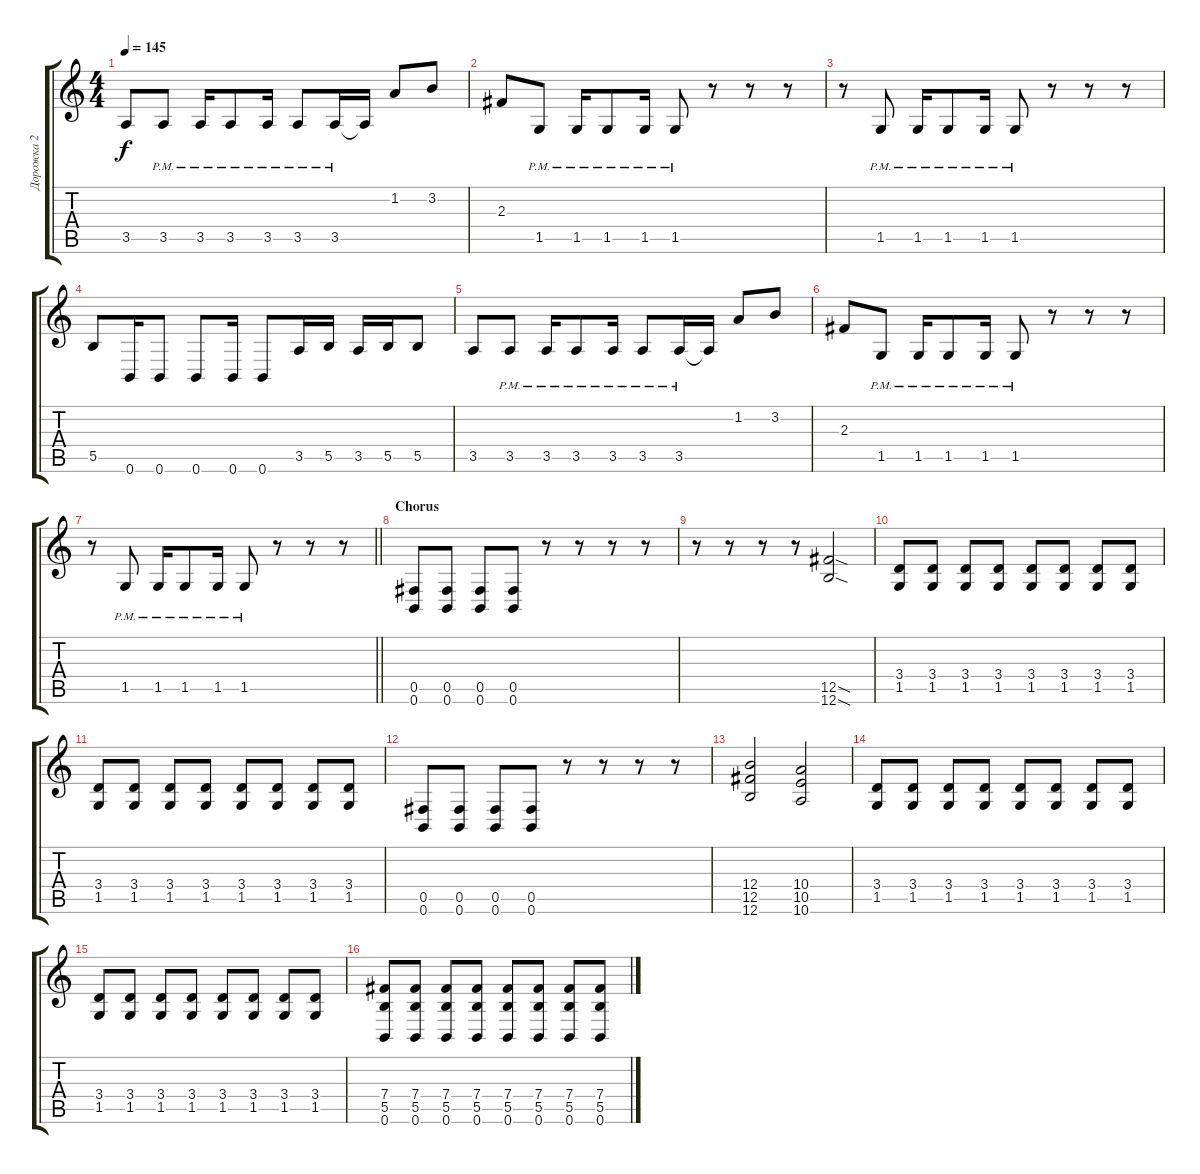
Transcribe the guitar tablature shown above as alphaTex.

\track ("Дорожка 2" "Дорожка 2") {instrument overdrivenguitar}
\staff {score tabs}
\tuning (Db4 Ab3 E3 B2 Gb2 B1) {hide}
\ts (4 4)
\tempo 145
\clef g2
\ks c
3.5.8{dy f} 3.5{pm}.8 3.5{pm}.16 3.5{pm}.8 3.5{pm}.16 3.5{pm}.8 3.5{pm}.16 3.5{t}.16 1.2.8 3.2.8 |
2.3.8 1.5{pm}.8 1.5{pm}.16 1.5{pm}.8 1.5{pm}.16 1.5{pm}.8 r.8 r.8 r.8 |
r.8 1.5{pm}.8 1.5{pm}.16 1.5{pm}.8 1.5{pm}.16 1.5{pm}.8 r.8 r.8 r.8 |
5.5.8 0.6.16 0.6.8 0.6.8 0.6.16 0.6.8 3.5.16 5.5.16 3.5.16 5.5.16 5.5.8 |
3.5.8 3.5{pm}.8 3.5{pm}.16 3.5{pm}.8 3.5{pm}.16 3.5{pm}.8 3.5{pm}.16 3.5{t}.16 1.2.8 3.2.8 |
2.3.8 1.5{pm}.8 1.5{pm}.16 1.5{pm}.8 1.5{pm}.16 1.5{pm}.8 r.8 r.8 r.8 |
\barLineRight lightlight
r.8 1.5{pm}.8 1.5{pm}.16 1.5{pm}.8 1.5{pm}.16 1.5{pm}.8 r.8 r.8 r.8 |
\section ("" "Chorus")
(0.5 0.6).8 (0.5 0.6).8 (0.5 0.6).8 (0.5 0.6).8 r.8 r.8 r.8 r.8 |
r.8 r.8 r.8 r.8 (12.5{sod} 12.6{sod}).2 |
(3.4 1.5).8 (3.4 1.5).8 (3.4 1.5).8 (3.4 1.5).8 (3.4 1.5).8 (3.4 1.5).8 (3.4 1.5).8 (3.4 1.5).8 |
(3.4 1.5).8 (3.4 1.5).8 (3.4 1.5).8 (3.4 1.5).8 (3.4 1.5).8 (3.4 1.5).8 (3.4 1.5).8 (3.4 1.5).8 |
(0.5 0.6).8 (0.5 0.6).8 (0.5 0.6).8 (0.5 0.6).8 r.8 r.8 r.8 r.8 |
(12.4 12.5 12.6).2 (10.4 10.5 10.6).2 |
(3.4 1.5).8 (3.4 1.5).8 (3.4 1.5).8 (3.4 1.5).8 (3.4 1.5).8 (3.4 1.5).8 (3.4 1.5).8 (3.4 1.5).8 |
(3.4 1.5).8 (3.4 1.5).8 (3.4 1.5).8 (3.4 1.5).8 (3.4 1.5).8 (3.4 1.5).8 (3.4 1.5).8 (3.4 1.5).8 |
(7.4 5.5 0.6).8 (7.4 5.5 0.6).8 (7.4 5.5 0.6).8 (7.4 5.5 0.6).8 (7.4 5.5 0.6).8 (7.4 5.5 0.6).8 (7.4 5.5 0.6).8 (7.4 5.5 0.6).8
